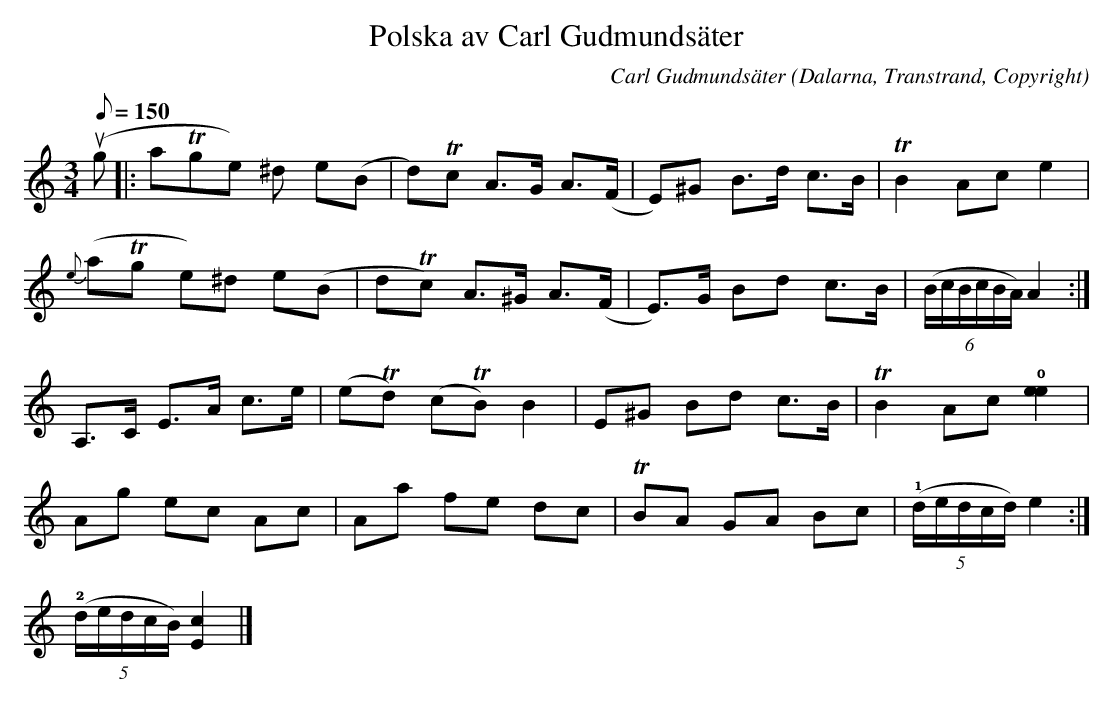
X:1
T:Polska av Carl Gudmundsäter
C:Carl Gudmundsäter
O:Dalarna, Transtrand, Copyright
M:3/4
L:1/8
K:Am
Q:150
u(g|:aTge) ^d e(B|d)Tc A>G A>(F|E)^G B>d c>B | TB2 Ac e2|
{e}(aTg e)^d e(B|dTc) A>^G A>(F|E)>G Bd c>B | (6(B/c/B/c/B/A/) A2 :|
A,>C E>A c>e|(eTd) (cTB) B2 | E^G Bd c>B | TB2 Ac !0! [e2e2]|
Ag ec Ac | Aa fe dc| TBA GA Bc | !1! (5(d/e/d/c/d/) e2 :|
!2! (5(d/e/d/c/B/) [c2E2] |]
